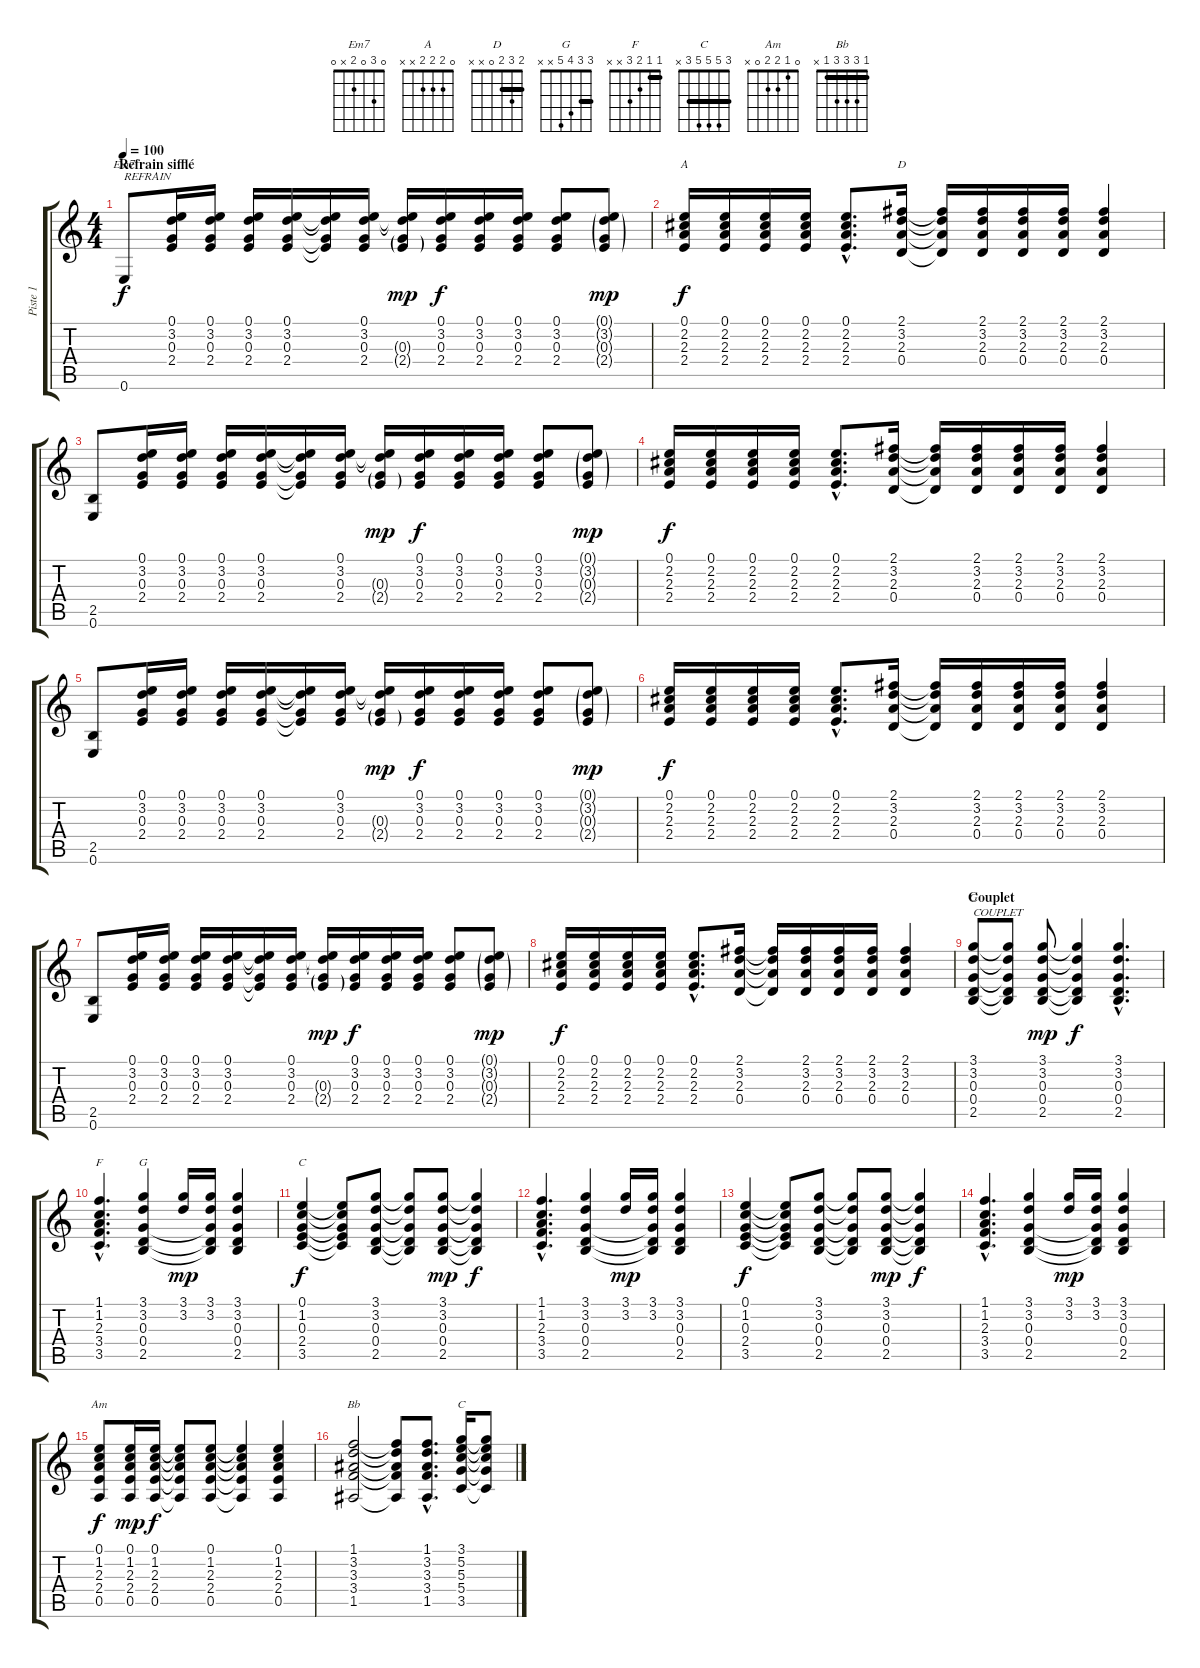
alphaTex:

\track ("Piste 1" "Piste 1") {instrument acousticguitarsteel}
\staff {score tabs}
\tuning (E4 B3 G3 D3 A2 E2) {hide}
\chord ("Em7" 0 3 0 2 x 0)
\chord ("A" 0 2 2 2 x x)
\chord ("D" 2 3 2 0 x x) {barre 2}
\chord ("G" 3 0 0 0 x x)
\chord ("F" 1 1 2 3 x x) {barre 1}
\chord ("G" 3 3 4 5 x x) {barre 3}
\chord ("C" 0 1 0 2 x x)
\chord ("Am" 0 1 2 2 0 x)
\chord ("Bb" 1 3 3 3 1 x) {barre 1}
\chord ("C" 3 5 5 5 3 x) {barre 3}
\ts (4 4)
\section ("" "Refrain sifflé")
\tempo 100
\clef g2
\ks c
0.6.8{ch "Em7" txt "REFRAIN" dy f} (0.1 3.2 0.3 2.4).16 (0.1 3.2 0.3 2.4).16 (0.1 3.2 0.3 2.4).16 (0.1 3.2 0.3 2.4).16 (0.1{t} 3.2{t} 0.3{t} 2.4{t}).16 (0.1 3.2 0.3 2.4).16 (0.1{t} 3.2{t} 0.3{g} 2.4{g}).16{dy mp} (0.1 3.2 0.3 2.4).16{dy f} (0.1 3.2 0.3 2.4).16 (0.1 3.2 0.3 2.4).16 (0.1 3.2 0.3 2.4).8 (0.1{g} 3.2{g} 0.3{g} 2.4{g}).8{dy mp} |
(0.1 2.2 2.3 2.4).16{ch "A" dy f} (0.1 2.2 2.3 2.4).16 (0.1 2.2 2.3 2.4).16 (0.1 2.2 2.3 2.4).16 (0.1{hac} 2.2{hac} 2.3{hac} 2.4{hac}).8{d} (2.1 3.2 2.3 0.4).16{ch "D"} (2.1{t} 3.2{t} 2.3{t} 0.4{t}).16 (2.1 3.2 2.3 0.4).16 (2.1 3.2 2.3 0.4).16 (2.1 3.2 2.3 0.4).16 (2.1 3.2 2.3 0.4).4 |
(2.5 0.6).8 (0.1 3.2 0.3 2.4).16 (0.1 3.2 0.3 2.4).16 (0.1 3.2 0.3 2.4).16 (0.1 3.2 0.3 2.4).16 (0.1{t} 3.2{t} 0.3{t} 2.4{t}).16 (0.1 3.2 0.3 2.4).16 (0.1{t} 3.2{t} 0.3{g} 2.4{g}).16{dy mp} (0.1 3.2 0.3 2.4).16{dy f} (0.1 3.2 0.3 2.4).16 (0.1 3.2 0.3 2.4).16 (0.1 3.2 0.3 2.4).8 (0.1{g} 3.2{g} 0.3{g} 2.4{g}).8{dy mp} |
(0.1 2.2 2.3 2.4).16{dy f} (0.1 2.2 2.3 2.4).16 (0.1 2.2 2.3 2.4).16 (0.1 2.2 2.3 2.4).16 (0.1{hac} 2.2{hac} 2.3{hac} 2.4{hac}).8{d} (2.1 3.2 2.3 0.4).16 (2.1{t} 3.2{t} 2.3{t} 0.4{t}).16 (2.1 3.2 2.3 0.4).16 (2.1 3.2 2.3 0.4).16 (2.1 3.2 2.3 0.4).16 (2.1 3.2 2.3 0.4).4 |
(2.5 0.6).8 (0.1 3.2 0.3 2.4).16 (0.1 3.2 0.3 2.4).16 (0.1 3.2 0.3 2.4).16 (0.1 3.2 0.3 2.4).16 (0.1{t} 3.2{t} 0.3{t} 2.4{t}).16 (0.1 3.2 0.3 2.4).16 (0.1{t} 3.2{t} 0.3{g} 2.4{g}).16{dy mp} (0.1 3.2 0.3 2.4).16{dy f} (0.1 3.2 0.3 2.4).16 (0.1 3.2 0.3 2.4).16 (0.1 3.2 0.3 2.4).8 (0.1{g} 3.2{g} 0.3{g} 2.4{g}).8{dy mp} |
(0.1 2.2 2.3 2.4).16{dy f} (0.1 2.2 2.3 2.4).16 (0.1 2.2 2.3 2.4).16 (0.1 2.2 2.3 2.4).16 (0.1{hac} 2.2{hac} 2.3{hac} 2.4{hac}).8{d} (2.1 3.2 2.3 0.4).16 (2.1{t} 3.2{t} 2.3{t} 0.4{t}).16 (2.1 3.2 2.3 0.4).16 (2.1 3.2 2.3 0.4).16 (2.1 3.2 2.3 0.4).16 (2.1 3.2 2.3 0.4).4 |
(2.5 0.6).8 (0.1 3.2 0.3 2.4).16 (0.1 3.2 0.3 2.4).16 (0.1 3.2 0.3 2.4).16 (0.1 3.2 0.3 2.4).16 (0.1{t} 3.2{t} 0.3{t} 2.4{t}).16 (0.1 3.2 0.3 2.4).16 (0.1{t} 3.2{t} 0.3{g} 2.4{g}).16{dy mp} (0.1 3.2 0.3 2.4).16{dy f} (0.1 3.2 0.3 2.4).16 (0.1 3.2 0.3 2.4).16 (0.1 3.2 0.3 2.4).8 (0.1{g} 3.2{g} 0.3{g} 2.4{g}).8{dy mp} |
(0.1 2.2 2.3 2.4).16{dy f} (0.1 2.2 2.3 2.4).16 (0.1 2.2 2.3 2.4).16 (0.1 2.2 2.3 2.4).16 (0.1{hac} 2.2{hac} 2.3{hac} 2.4{hac}).8{d} (2.1 3.2 2.3 0.4).16 (2.1{t} 3.2{t} 2.3{t} 0.4{t}).16 (2.1 3.2 2.3 0.4).16 (2.1 3.2 2.3 0.4).16 (2.1 3.2 2.3 0.4).16 (2.1 3.2 2.3 0.4).4 |
\section ("" "Couplet")
(3.1 3.2 0.3 0.4 2.5).8{ch "G" txt "COUPLET"} (3.1{t} 3.2{t} 0.3{t} 0.4{t} 2.5{t}).8 (3.1 3.2 0.3 0.4 2.5).8{dy mp} (3.1{t} 3.2{t} 0.3{t} 0.4{t} 2.5{t}).4{dy f} (3.1{hac} 3.2{hac} 0.3{hac} 0.4{hac} 2.5{hac}).4{d} |
(1.1{hac} 1.2{hac} 2.3{hac} 3.4{hac} 3.5{hac}).4{d ch "F"} (3.1 3.2 0.3 0.4 2.5).4{ch "G"} (3.1 3.2).16{dy mp} (3.1 3.2 0.3{t} 0.4{t} 2.5{t}).16 (3.1 3.2 0.3 0.4 2.5).4 |
(0.1 1.2 0.3 2.4 3.5).4{ch "C" dy f} (0.1{t} 1.2{t} 0.3{t} 2.4{t} 3.5{t}).8 (3.1 3.2 0.3 0.4 2.5).8 (3.1{t} 3.2{t} 0.3{t} 0.4{t} 2.5{t}).8 (3.1 3.2 0.3 0.4 2.5).8{dy mp} (3.1{t} 3.2{t} 0.3{t} 0.4{t} 2.5{t}).4{dy f} |
(1.1{hac} 1.2{hac} 2.3{hac} 3.4{hac} 3.5{hac}).4{d} (3.1 3.2 0.3 0.4 2.5).4 (3.1 3.2).16{dy mp} (3.1 3.2 0.3{t} 0.4{t} 2.5{t}).16 (3.1 3.2 0.3 0.4 2.5).4 |
(0.1 1.2 0.3 2.4 3.5).4{dy f} (0.1{t} 1.2{t} 0.3{t} 2.4{t} 3.5{t}).8 (3.1 3.2 0.3 0.4 2.5).8 (3.1{t} 3.2{t} 0.3{t} 0.4{t} 2.5{t}).8 (3.1 3.2 0.3 0.4 2.5).8{dy mp} (3.1{t} 3.2{t} 0.3{t} 0.4{t} 2.5{t}).4{dy f} |
(1.1{hac} 1.2{hac} 2.3{hac} 3.4{hac} 3.5{hac}).4{d} (3.1 3.2 0.3 0.4 2.5).4 (3.1 3.2).16{dy mp} (3.1 3.2 0.3{t} 0.4{t} 2.5{t}).16 (3.1 3.2 0.3 0.4 2.5).4 |
(0.1 1.2 2.3 2.4 0.5).8{ch "Am" dy f} (0.1 1.2 2.3 2.4 0.5).16{dy mp} (0.1 1.2 2.3 2.4 0.5).16{dy f} (0.1{t} 1.2{t} 2.3{t} 2.4{t} 0.5{t}).8 (0.1 1.2 2.3 2.4 0.5).8 (0.1{t} 1.2{t} 2.3{t} 2.4{t} 0.5{t}).4 (0.1 1.2 2.3 2.4 0.5).4 |
(1.1 3.2 3.3 3.4 1.5).2{ch "Bb"} (1.1{t} 3.2{t} 3.3{t} 3.4{t} 1.5{t}).8 (1.1{hac} 3.2{hac} 3.3{hac} 3.4{hac} 1.5{hac}).8{d} (3.1 5.2 5.3 5.4 3.5).16{ch "C"} (3.1{t} 5.2{t} 5.3{t} 5.4{t} 3.5{t}).8
